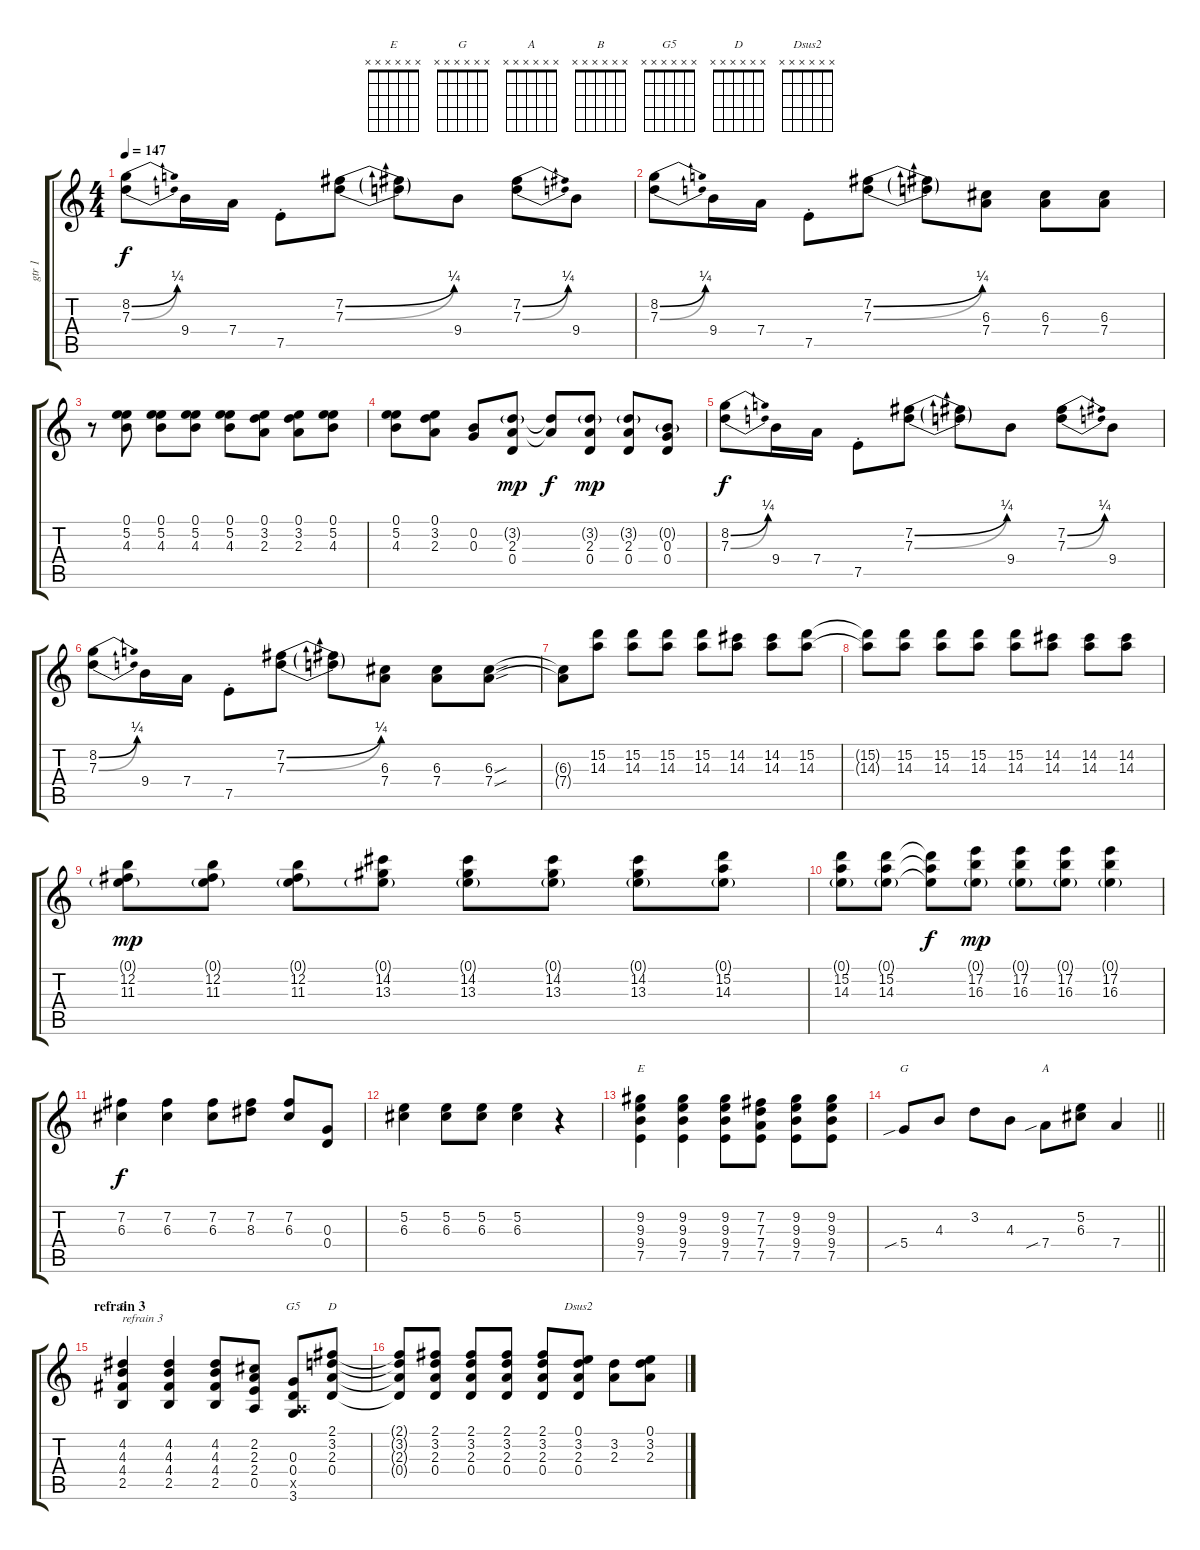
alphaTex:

\track ("gtr 1" "gtr 1") {instrument distortionguitar}
\staff {score tabs}
\tuning (E4 B3 G3 D3 A2 E2) {hide}
\chord ("E" x x x x x x)
\chord ("G" x x x x x x)
\chord ("A" x x x x x x)
\chord ("B" x x x x x x)
\chord ("G5" x x x x x x)
\chord ("D" x x x x x x)
\chord ("Dsus2" x x x x x x)
\ts (4 4)
\tempo 147
\clef g2
\ks c
(8.2{be (bend 0 0 60 1)} 7.3{be (bend 0 0 60 1)}).8{dy f} 9.4.16 7.4.16 7.5{st}.8 (7.2{be (bend 0 0 60 1)} 7.3{be (bend 0 0 60 1)}).8 (7.2{t} 7.3{t}).8 9.4.8 (7.2{be (bend 0 0 60 1)} 7.3{be (bend 0 0 60 1)}).8 9.4.8 |
(8.2{be (bend 0 0 60 1)} 7.3{be (bend 0 0 60 1)}).8 9.4.16 7.4.16 7.5{st}.8 (7.2{be (bend 0 0 60 1)} 7.3{be (bend 0 0 60 1)}).8 (7.2{t} 7.3{t}).8 (6.3 7.4).8 (6.3 7.4).8 (6.3 7.4).8 |
r.8 (0.1 5.2 4.3).8 (0.1 5.2 4.3).8 (0.1 5.2 4.3).8 (0.1 5.2 4.3).8 (0.1 3.2 2.3).8 (0.1 3.2 2.3).8 (0.1 5.2 4.3).8 |
(0.1 5.2 4.3).8 (0.1 3.2 2.3).8 (0.2 0.3).8 (3.2{g} 2.3 0.4).8{dy mp} (3.2{t} 2.3{t}).8{dy f} (3.2{g} 2.3 0.4).8{dy mp} (3.2{g} 2.3 0.4).8 (0.2{g} 0.3 0.4).8 |
(8.2{be (bend 0 0 60 1)} 7.3{be (bend 0 0 60 1)}).8{dy f} 9.4.16 7.4.16 7.5{st}.8 (7.2{be (bend 0 0 60 1)} 7.3{be (bend 0 0 60 1)}).8 (7.2{t} 7.3{t}).8 9.4.8 (7.2{be (bend 0 0 60 1)} 7.3{be (bend 0 0 60 1)}).8 9.4.8 |
(8.2{be (bend 0 0 60 1)} 7.3{be (bend 0 0 60 1)}).8 9.4.16 7.4.16 7.5{st}.8 (7.2{be (bend 0 0 60 1)} 7.3{be (bend 0 0 60 1)}).8 (7.2{t} 7.3{t}).8 (6.3 7.4).8 (6.3 7.4).8 (6.3{sou} 7.4{sou}).8 |
(6.3{t} 7.4{t}).8 (15.2 14.3).8 (15.2 14.3).8 (15.2 14.3).8 (15.2 14.3).8 (14.2 14.3).8 (14.2 14.3).8 (15.2 14.3).8 |
(15.2{t} 14.3{t}).8 (15.2 14.3).8 (15.2 14.3).8 (15.2 14.3).8 (15.2 14.3).8 (14.2 14.3).8 (14.2 14.3).8 (14.2 14.3).8 |
(0.1{g} 12.2 11.3).8{dy mp} (0.1{g} 12.2 11.3).8 (0.1{g} 12.2 11.3).8 (0.1{g} 14.2 13.3).8 (0.1{g} 14.2 13.3).8 (0.1{g} 14.2 13.3).8 (0.1{g} 14.2 13.3).8 (0.1{g} 15.2 14.3).8 |
(0.1{g} 15.2 14.3).8 (0.1{g} 15.2 14.3).8 (0.1{t} 15.2{t} 14.3{t}).8{dy f} (0.1{g} 17.2 16.3).8{dy mp} (0.1{g} 17.2 16.3).8 (0.1{g} 17.2 16.3).8 (0.1{g} 17.2 16.3).4 |
(7.2 6.3).4{dy f} (7.2 6.3).4 (7.2 6.3).8 (7.2 8.3).8 (7.2 6.3).8 (0.3 0.4).8 |
(5.2 6.3).4 (5.2 6.3).8 (5.2 6.3).8 (5.2 6.3).4 r.4 |
(9.2 9.3 9.4 7.5).4{ch "E"} (9.2 9.3 9.4 7.5).4 (9.2 9.3 9.4 7.5).8 (7.2 7.3 7.4 7.5).8 (9.2 9.3 9.4 7.5).8 (9.2 9.3 9.4 7.5).8 |
\barLineRight lightlight
5.4{sib}.8{ch "G"} 4.3.8 3.2.8 4.3.8 7.4{sib}.8{ch "A"} (5.2 6.3).8 7.4.4 |
\section ("" "refrain 3")
(4.2 4.3 4.4 2.5).4{ch "B" txt "refrain 3"} (4.2 4.3 4.4 2.5).4 (4.2 4.3 4.4 2.5).8 (2.2 2.3 2.4 0.5).8 (0.3 0.4 0.5{x} 3.6).8{ch "G5"} (2.1 3.2 2.3 0.4).8{ch "D"} |
(2.1{t} 3.2{t} 2.3{t} 0.4{t}).8 (2.1 3.2 2.3 0.4).8 (2.1 3.2 2.3 0.4).8 (2.1 3.2 2.3 0.4).8 (2.1 3.2 2.3 0.4).8 (0.1 3.2 2.3 0.4).8{ch "Dsus2"} (3.2 2.3).8 (0.1 3.2 2.3).8
